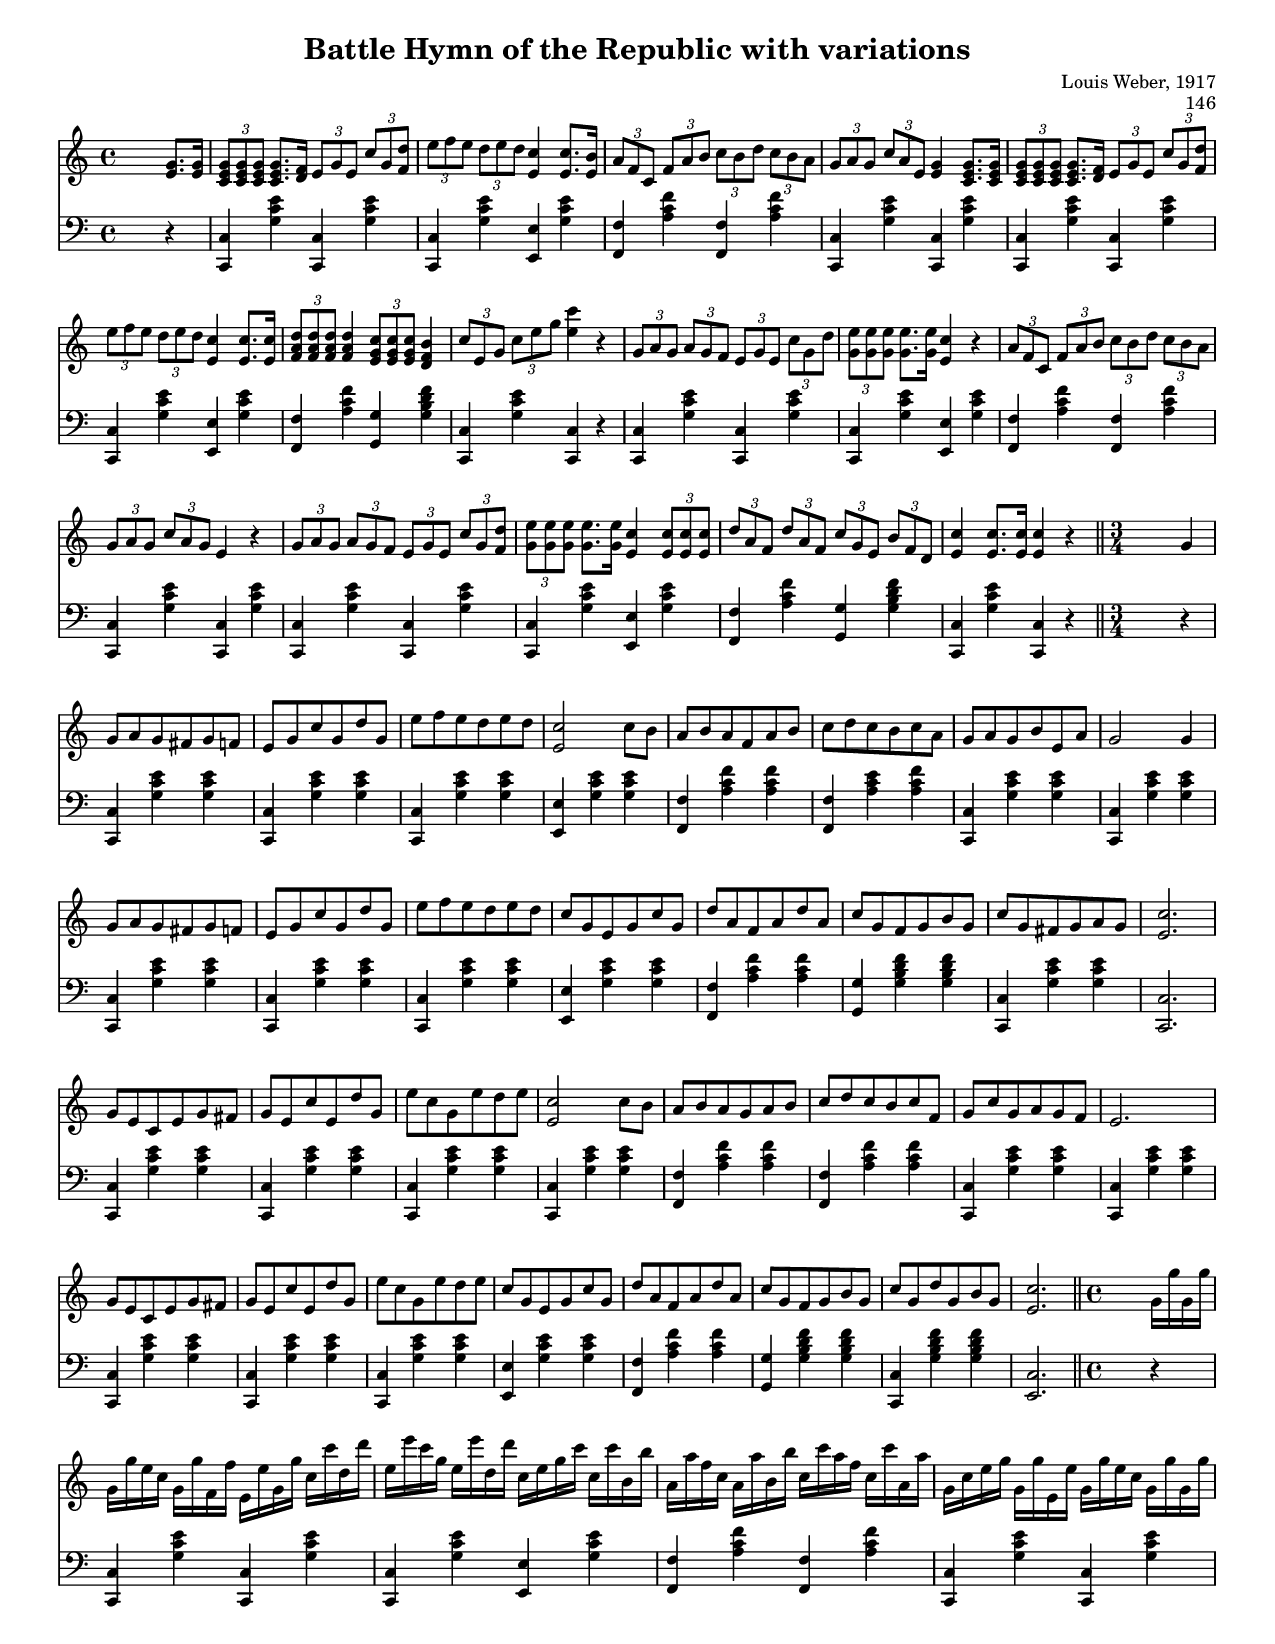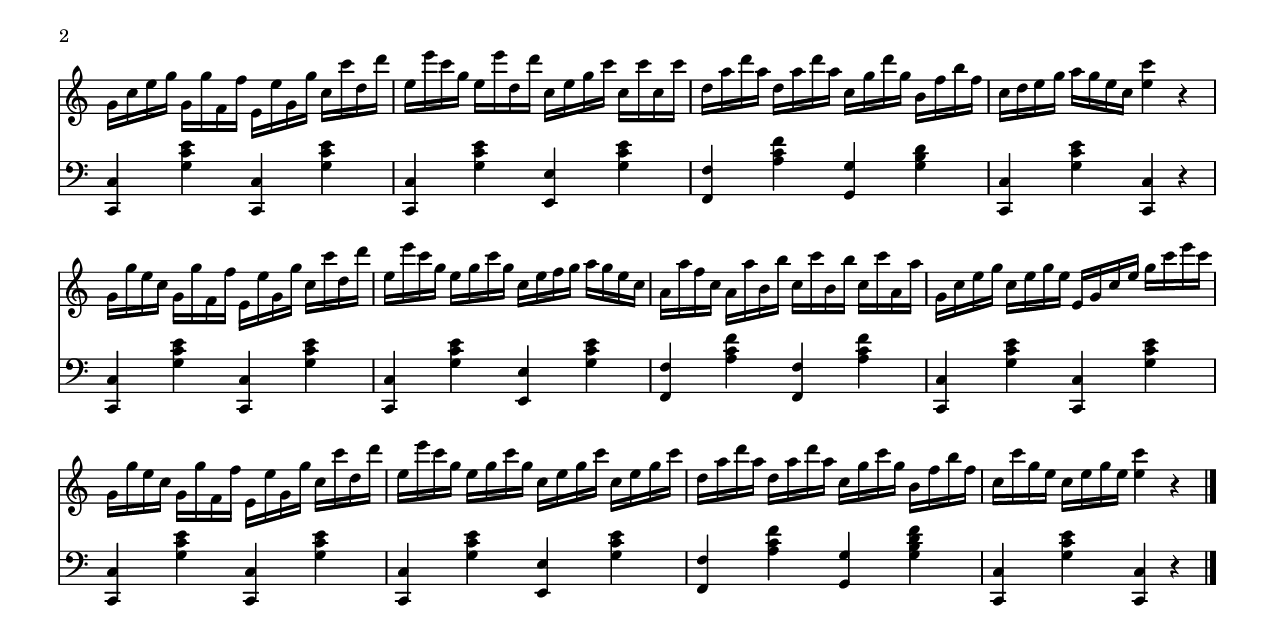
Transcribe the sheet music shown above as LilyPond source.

\version "2.10.11"

\header {
	title = "Battle Hymn of the Republic with variations"
	composer = "Louis Weber, 1917"
	opus = "146"
}

#(set-global-staff-size 16)
#(set-default-paper-size "letter")

\paper {
	pagenumber = "yes"
	linewidth = 120\mm
	indent = 0\mm
}

global = {
	\key c \major
	\set Staff.printPartCombineTexts = ##f
}

top = \relative g' { 
	% line 1
	\time 4/4 s2. <g e>8. <g e>16
	\times 2/3 { <g e c>8 <g e c> <g e c> } <g e c>8. <f d>16 \times 2/3 { e8 g e } \times 2/3 { c' g <f d'> }
	\times 2/3 { e' f e } \times 2/3 { d e d } <c e,>4 <c e,>8. <b e,>16
	\times 2/3 { a8 f c } \times 2/3 { f a b } \times 2/3 { c b d } \times 2/3 { c b a }
	\times 2/3 { g a g } \times 2/3 { c a e } <e g>4 <g e c>8. <g e c>16
	% line 2
	\times 2/3 { <g e c>8 <g e c> <g e c> } <g e c>8. <f d>16 \times 2/3 { e8 g e } \times 2/3 { c' g <f d'> }
	\times 2/3 { e' f e } \times 2/3 { d e d } <c e,>4 <c e,>8. <c e,>16
	\times 2/3 { <f, a d>8 <f a d> <f a d> } <f a d>4 \times 2/3 { <e g c>8 <e g c> <e g c> } <d f b>4
	\times 2/3 { c'8 e, g } \times 2/3 { c e g } <e c'>4 r
	\times 2/3 { g,8 a g } \times 2/3 { a g f } \times 2/3 { e g e } \times 2/3 { c' g d' }
	% line 3
	\times 2/3 { <e g,> <e g,> <e g,> } <e g,>8. <e g,>16 <c e,>4 r
	\times 2/3 { a8 f c } \times 2/3 { f a b } \times 2/3 { c b d } \times 2/3 { c b a }
	\times 2/3 { g a g } \times 2/3 { c a g } e4 r
 	\times 2/3 { g8 a g } \times 2/3 { a g f } \times 2/3 { e g e } \times 2/3 { c' g <f d'> }
 	\times 2/3 { <g e'> <g e'> <g e'> } <g e'>8. <g e'>16 <e c'>4  \times 2/3 { <e c'>8 <e c'> <e c'> }
	% line 4
	\times 2/3 { d'8 a f } \times 2/3 { d'8 a f } \times 2/3 { c' g e } \times 2/3 { b' f d }
	<e c'>4 <e c'>8. <e c'>16 <e c'>4 r
	\bar "||"
	\time 3/4 s2 g4
	g8 a g fis g f
	e g c g d' g,
	e' f e d e d
	<c e,>2 c8 b
	a b a f a b 
	% line 5
	c d c b c a
	g a g b e, a
	g2 g4
	g8 a g fis g f
	e g c g d' g,
	e' f e d e d
	c g e g c g
	d' a f a d a
	c g f g b g
	% line 6
	c g fis g a g
	<e c'>2.
	g8 e c e g fis
	g e c' e, d' g,
	e' c g e' d e
	<c e,>2 c8 b
	a b a g a b
	c d c b c f,
	g c g a g f
	% line 7
	e2.
	g8 e c e g fis
	g e c' e, d' g,
	e' c g e' d e
	c g e g c g
	d' a f a d a
	c g f g b g
	c g d' g, b g
	<e c'>2. \bar "||"
	% line 8
	s2. g16 g' g, g'
	g, g' e c g g' f, f' e, e' g, g' c, c' d, d'
	e, e' c g e e' d, d' c, e g c c, c' b, b'
	a, a' f c a a' b, b' c, c' a f c c' a, a'
	g, c e g g, g' e, e' g, g' e c g g' g, g'
	% line 9
	g, c e g g, g' f, f' e, e' g, g' c, c' d, d'
	e, e' c g e e' d, d' c, e g c c, c' c, c'
	d, a' d a d, a' d a c, g' d' g, b, f' b f
	c d e g a g e c <e c'>4 r
	% line 10
	g,16 g' e c g g' f, f' e, e' g, g' c, c' d, d'
	e, e' c g e g c g c, e f g a g e c
	a a' f c a a' b, b' c, c' b, b' c, c' a, a'
	g, c e g c, e g e e, g c e g c e c
	% line 11
	g, g' e c g g' f, f' e, e' g, g' c, c' d, d'
	e, e' c g e g c g c, e g c c, e g c
	d, a' d a d, a' d a c, g' c g b, f' b f
	c c' g e c e g e <e c'>4 r \bar "|."
}

bottom = \relative f { 
	% line 1
	\time 4/4 s2. r4
	<c c,> <g' c e> <c, c,> <g' c e>
	<c, c,> <g' c e> <e e,> <g c e>
	<f f,> <a c f> <f f,> <a c f>
	<c, c,> <g' c e> <c, c,> <g' c e>
	% line 2
	<c, c,> <g' c e> <c, c,> <g' c e>
	<c, c,> <g' c e> <e e,> <g c e>
	<f f,> <a c f> <g g,> <g b d f>
	<c, c,> <g' c e> <c, c,> r
	<c c,> <g' c e> <c, c,> <g' c e>
	% line 3
	<c, c,> <g' c e> <e e,> <g c e>
	<f f,> <a c f> <f f,> <a c f>
	<c, c,> <g' c e> <c, c,> <g' c e>
	<c, c,> <g' c e> <c, c,> <g' c e>
	<c, c,> <g' c e> <e e,> <g c e>
	% line 4
	<f f,> <a c f> <g g,> <g b d f>
	<c, c,> <g' c e> <c, c,> r
	\time 3/4 s2 r4
	<c c,> <g' c e> <g c e>
	<c, c,> <g' c e> <g c e>
	<c, c,> <g' c e> <g c e>
	<e e,> <g c e> <g c e>
	<f f,> <a c f> <a c f>
	% line 5
	<f f,> <a c e> <a c f>
	<c, c,> <g' c e> <g c e>
	<c, c,> <g' c e> <g c e>
	<c, c,> <g' c e> <g c e>
	<c, c,> <g' c e> <g c e>
	<c, c,> <g' c e> <g c e>
	<e e,> <g c e> <g c e>
	<f f,> <a c f> <a c f>
	<g g,> <g b d f> <g b d f>
	% line 6
	<c, c,> <g' c e> <g c e>
	<c, c,>2.
	<c c,>4 <g' c e> <g c e>
	<c, c,> <g' c e> <g c e>
	<c, c,> <g' c e> <g c e>
	<c, c,> <g' c e> <g c e>
	<f f,> <a c f> <a c f>
	<f f,> <a c f> <a c f>
	<c, c,> <g' c e> <g c e>
	% line 7
	<c, c,> <g' c e> <g c e>
	<c, c,> <g' c e> <g c e>
	<c, c,> <g' c e> <g c e>
	<c, c,> <g' c e> <g c e>
	<e e,> <g c e> <g c e>
	<f f,> <a c f> <a c f>
	<g g,> <g b d f> <g b d f>
	<c, c,> <g' b d f> <g b d f>
	<c, e,>2.
	% line 8
	\time 4/4 s2. r4
	<c c,> <g' c e> <c, c,> <g' c e>
	<c, c,> <g' c e> <e e,> <g c e>
	<f f,> <a c f> <f f,> <a c f>
	<c, c,> <g' c e> <c, c,> <g' c e>
	% line 9
	<c, c,> <g' c e> <c, c,> <g' c e>
	<c, c,> <g' c e> <e e,> <g c e>
	<f f,> <a c f> <g g,> <g b d>
	<c, c,> <g' c e> <c, c,> r
	% line 10
	<c c,> <g' c e> <c, c,> <g' c e>
	<c, c,> <g' c e> <e e,> <g c e>
	<f f,> <a c f> <f f,> <a c f>
	<c, c,> <g' c e> <c, c,> <g' c e>
	% line 11
	<c, c,> <g' c e> <c, c,> <g' c e>
	<c, c,> <g' c e> <e e,> <g c e>
	<f f,> <a c f> <g g,> <g b d f>
	<c, c,> <g' c e> <c, c,> r
} 

\score {
<<
    \new Staff << \global \clef treble \top >>
    \new Staff << \global \clef bass \bottom >>
>>
  \layout {
    \context { \Score \remove "Bar_number_engraver" }
  }
  \midi {
  	\context { \Score tempoWholesPerMinute = #(ly:make-moment 100 4) } 
  	\context { \Staff midiInstrument = #"church organ" }
  } 
}
